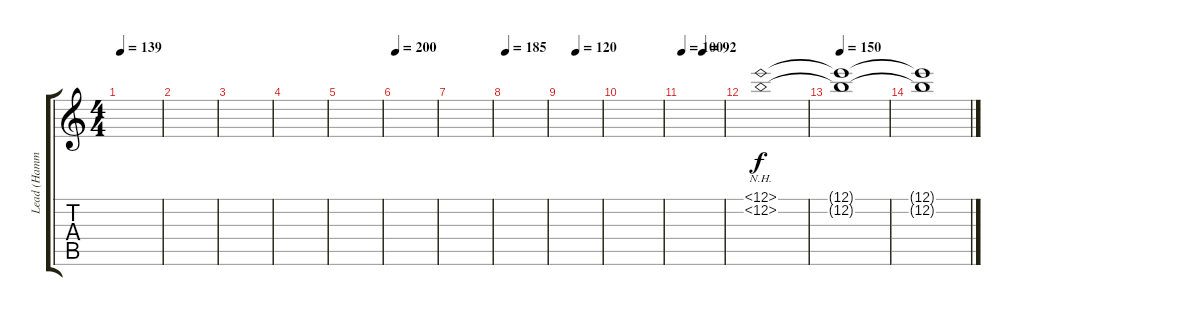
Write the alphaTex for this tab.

\track ("Lead (Hammet)" "Lead (Hamm") {instrument distortionguitar}
\staff {score tabs}
\tuning (E4 B3 G3 D3 A2 E2) {hide}
\ts (4 4)
\tempo 139
\clef g2
\ks c
|
|
|
|
|
\tempo 200
|
|
\tempo 185
|
\tempo (120 0.375)
|
|
\tempo 100
\tempo (92 0.5)
|
(12.1{nh} 12.2{nh}).1{volume 6} |
\tempo 150
(12.1{t} 12.2{t}).1 |
(12.1{t} 12.2{t}).1
